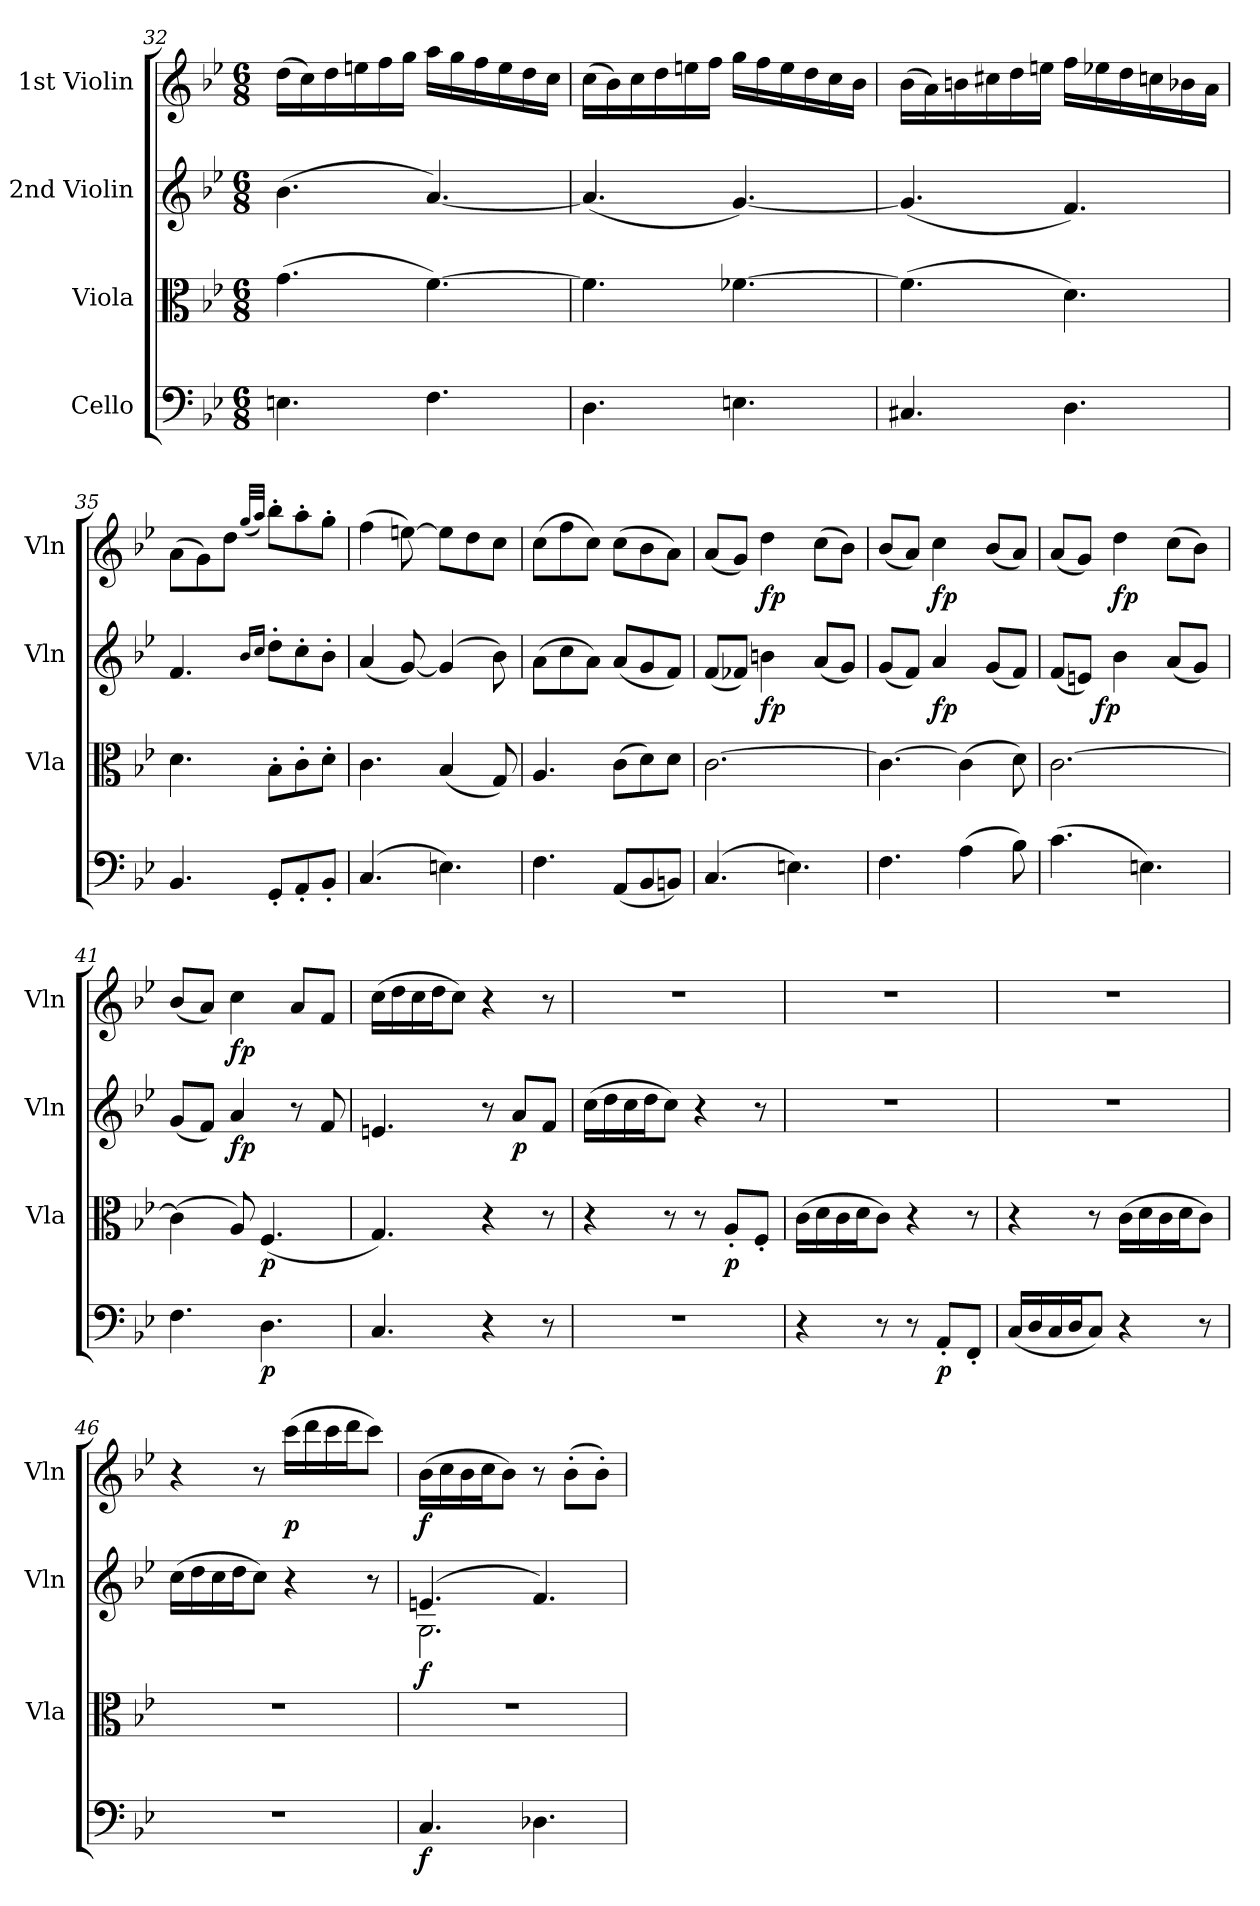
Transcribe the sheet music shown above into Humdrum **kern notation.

**kern	**dynam	**kern	**dynam	**kern	**dynam	**kern	**dynam
*part4	*part4	*part3	*part3	*part2	*part2	*part1	*part1
*staff4	*staff4	*staff3	*staff3	*staff2	*staff2	*staff1	*staff1
*I"Cello	*	*I"Viola	*	*I"2nd Violin	*	*I"1st Violin	*
*	*	*I'Vla	*	*I'Vln	*	*I'Vln	*
*clefF4	*	*clefC3	*	*clefG2	*	*clefG2	*
*k[b-e-]	*	*k[b-e-]	*	*k[b-e-]	*	*k[b-e-]	*
*B-:	*	*B-:	*	*B-:	*	*B-:	*
*M6/8	*	*M6/8	*	*M6/8	*	*M6/8	*
=32	=32	=32	=32	=32	=32	=32	=32
4.En\	.	(4.g\	.	(4.b-\	.	(16dd\LL	.
.	.	.	.	.	.	16cc\)	.
.	.	.	.	.	.	16dd\	.
.	.	.	.	.	.	16een\	.
.	.	.	.	.	.	16ff\	.
.	.	.	.	.	.	16gg\JJ	.
4.F\	.	[4.f\)	.	[4.a/)	.	16aa\LL	.
.	.	.	.	.	.	16gg\	.
.	.	.	.	.	.	16ff\	.
.	.	.	.	.	.	16ee\	.
.	.	.	.	.	.	16dd\	.
.	.	.	.	.	.	16cc\JJ	.
=33	=33	=33	=33	=33	=33	=33	=33
4.D\	.	4.f\]	.	(4.a/]	.	(16cc\LL	.
.	.	.	.	.	.	16b-\)	.
.	.	.	.	.	.	16cc\	.
.	.	.	.	.	.	16dd\	.
.	.	.	.	.	.	16een\	.
.	.	.	.	.	.	16ff\JJ	.
4.En\	.	[4.f-X\	.	[4.g/)	.	16gg\LL	.
.	.	.	.	.	.	16ff\	.
.	.	.	.	.	.	16ee\	.
.	.	.	.	.	.	16dd\	.
.	.	.	.	.	.	16cc\	.
.	.	.	.	.	.	16b-\JJ	.
=34	=34	=34	=34	=34	=34	=34	=34
4.C#X/	.	(4.f-\]	.	(4.g/]	.	(16b-\LL	.
.	.	.	.	.	.	16a\)	.
.	.	.	.	.	.	16bn\	.
.	.	.	.	.	.	16cc#X\	.
.	.	.	.	.	.	16dd\	.
.	.	.	.	.	.	16een\JJ	.
4.D\	.	4.d\)	.	4.f/)	.	16ff\LL	.
.	.	.	.	.	.	16ee-X\	.
.	.	.	.	.	.	16dd\	.
.	.	.	.	.	.	16ccn\	.
.	.	.	.	.	.	16b-X\	.
.	.	.	.	.	.	16a\JJ	.
=35	=35	=35	=35	=35	=35	=35	=35
4.BB-/	.	4.d\	.	4.f/	.	(8a\L	.
.	.	.	.	.	.	8g\)	.
.	.	.	.	.	.	8dd\J	.
.	.	.	.	16qb-/LL	.	(32qgg/LLL	.
.	.	.	.	16qcc/JJ	.	32qaa/JJJ)	.
8GG'</L	.	8B-'>\L	.	8dd'>\L	.	8bb-'>\L	.
8AA'</	.	8c'>\	.	8cc'>\	.	8aa'>\	.
8BB-'</J	.	8d'>\J	.	8b-'>\J	.	8gg'>\J	.
=36	=36	=36	=36	=36	=36	=36	=36
(4.C/	.	4.c\	.	(4a/	.	(4ff\	.
.	.	.	.	[8g/)	.	[8een\)	.
4.En\)	.	(4B-/	.	(4g/]	.	8ee\L]	.
.	.	.	.	.	.	8dd\	.
.	.	8G/)	.	8b-\)	.	8cc\J	.
=37	=37	=37	=37	=37	=37	=37	=37
4.F\	.	4.A/	.	(8a\L	.	(8cc\L	.
.	.	.	.	8cc\	.	8ff\	.
.	.	.	.	8a\J)	.	8cc\J)	.
(8AA/L	.	(8c\L	.	(8a/L	.	(8cc\L	.
8BB-/	.	8d\)	.	8g/	.	8b-\	.
8BBn/J)	.	8d\J	.	8f/J)	.	8a\J)	.
=38	=38	=38	=38	=38	=38	=38	=38
(4.C/	.	[2.c\	.	(8f/L	.	(8a/L	.
.	.	.	.	8f-X/J)	.	8g/J)	.
!	!	!	!	!	!LO:DY:b	!	!LO:DY:b
.	.	.	.	4bn\	fp	4dd\	fp
4.En\)	.	.	.	.	.	.	.
.	.	.	.	(8a/L	.	(8cc\L	.
.	.	.	.	8g/J)	.	8b-\J)	.
=39	=39	=39	=39	=39	=39	=39	=39
4.F\	.	4.c\_	.	(8g/L	.	(8b-/L	.
.	.	.	.	8f/J)	.	8a/J)	.
!	!	!	!	!	!LO:DY:b	!	!LO:DY:b
.	.	.	.	4a/	fp	4cc\	fp
(4A\	.	(4c\]	.	.	.	.	.
.	.	.	.	(8g/L	.	(8b-\L	.
8B-\)	.	8d\)	.	8f/J)	.	8a/J)	.
=40	=40	=40	=40	=40	=40	=40	=40
*	*	*	*	*^	*	*	*
(4.c\	.	[2.c\	.	(8f/L	8.ryy	.	(8a/L	.
.	.	.	.	8en/J)	.	.	8g/J)	.
!	!	!	!	!	!	!LO:DY:b	!	!
.	.	.	.	.	2ryy	fp	.	.
!	!	!	!	!	!	!	!	!LO:DY:b
.	.	.	.	4b-\	.	.	4dd\	fp
4.En\)	.	.	.	.	.	.	.	.
.	.	.	.	(8a/L	.	.	(8cc\L	.
.	.	.	.	8g/J)	.	.	8b-\J)	.
.	.	.	.	.	16ryy	.	.	.
*	*	*	*	*v	*v	*	*	*
=41	=41	=41	=41	=41	=41	=41	=41
4.F\	.	(4c\]	.	(8g/L	.	(8b-/L	.
.	.	.	.	8f/J)	.	8a/J)	.
!	!	!	!	!	!LO:DY:b	!	!LO:DY:b
.	.	8A/)	.	4a/	fp	4cc\	fp
!	!LO:DY:b	!	!LO:DY:b	!	!	!	!
4.D\	p	(4.F/	p	.	.	.	.
.	.	.	.	8r	.	8a/L	.
.	.	.	.	8f/	.	8f/J	.
=42	=42	=42	=42	=42	=42	=42	=42
4.C/	.	4.G/)	.	4.en/	.	(16cc\LL	.
.	.	.	.	.	.	16dd\	.
.	.	.	.	.	.	16cc\	.
.	.	.	.	.	.	16dd\J	.
.	.	.	.	.	.	8cc\J)	.
4r	.	4r	.	8r	.	4r	.
!	!	!	!	!	!LO:DY:b	!	!
.	.	.	.	8a/L	p	.	.
8r	.	8r	.	8f/J	.	8r	.
=43	=43	=43	=43	=43	=43	=43	=43
2.r	.	4r	.	(16cc\LL	.	2.r	.
.	.	.	.	16dd\	.	.	.
.	.	.	.	16cc\	.	.	.
.	.	.	.	16dd\J	.	.	.
.	.	8r	.	8cc\J)	.	.	.
.	.	8r	.	4r	.	.	.
!	!	!	!LO:DY:b	!	!	!	!
.	.	8A'</L	p	.	.	.	.
.	.	8F'</J	.	8r	.	.	.
=44	=44	=44	=44	=44	=44	=44	=44
4r	.	(16c\LL	.	2.r	.	2.r	.
.	.	16d\	.	.	.	.	.
.	.	16c\	.	.	.	.	.
.	.	16d\J	.	.	.	.	.
8r	.	8c\J)	.	.	.	.	.
8r	.	4r	.	.	.	.	.
!	!LO:DY:b	!	!	!	!	!	!
8AA'</L	p	.	.	.	.	.	.
8FF'</J	.	8r	.	.	.	.	.
=45	=45	=45	=45	=45	=45	=45	=45
(16C/LL	.	4r	.	2.r	.	2.r	.
16D/	.	.	.	.	.	.	.
16C/	.	.	.	.	.	.	.
16D/J	.	.	.	.	.	.	.
8C/J)	.	8r	.	.	.	.	.
4r	.	(16c\LL	.	.	.	.	.
.	.	16d\	.	.	.	.	.
.	.	16c\	.	.	.	.	.
.	.	16d\J	.	.	.	.	.
8r	.	8c\J)	.	.	.	.	.
=46	=46	=46	=46	=46	=46	=46	=46
2.r	.	2.r	.	(16cc\LL	.	4r	.
.	.	.	.	16dd\	.	.	.
.	.	.	.	16cc\	.	.	.
.	.	.	.	16dd\J	.	.	.
.	.	.	.	8cc\J)	.	8r	.
!	!	!	!	!	!	!	!LO:DY:b
.	.	.	.	4r	.	(16ccc\LL	p
.	.	.	.	.	.	16ddd\	.
.	.	.	.	.	.	16ccc\	.
.	.	.	.	.	.	16ddd\J	.
.	.	.	.	8r	.	8ccc\J)	.
=47	=47	=47	=47	=47	=47	=47	=47
*	*	*	*	*^	*	*	*
!	!LO:DY:b	!	!	!	!	!LO:DY:b	!	!LO:DY:b
4.C/	f	2.r	.	(4.en/	2.G\	f	(16b-\LL	f
.	.	.	.	.	.	.	16cc\	.
.	.	.	.	.	.	.	16b-\	.
.	.	.	.	.	.	.	16cc\J	.
.	.	.	.	.	.	.	8b-\J)	.
4.D-X\	.	.	.	4.f/)	.	.	8r	.
.	.	.	.	.	.	.	(8b-'>\L	.
.	.	.	.	.	.	.	8b-'>\J)	.
*	*	*	*	*v	*v	*	*	*
=	=	=	=	=	=	=	=
*-	*-	*-	*-	*-	*-	*-	*-
